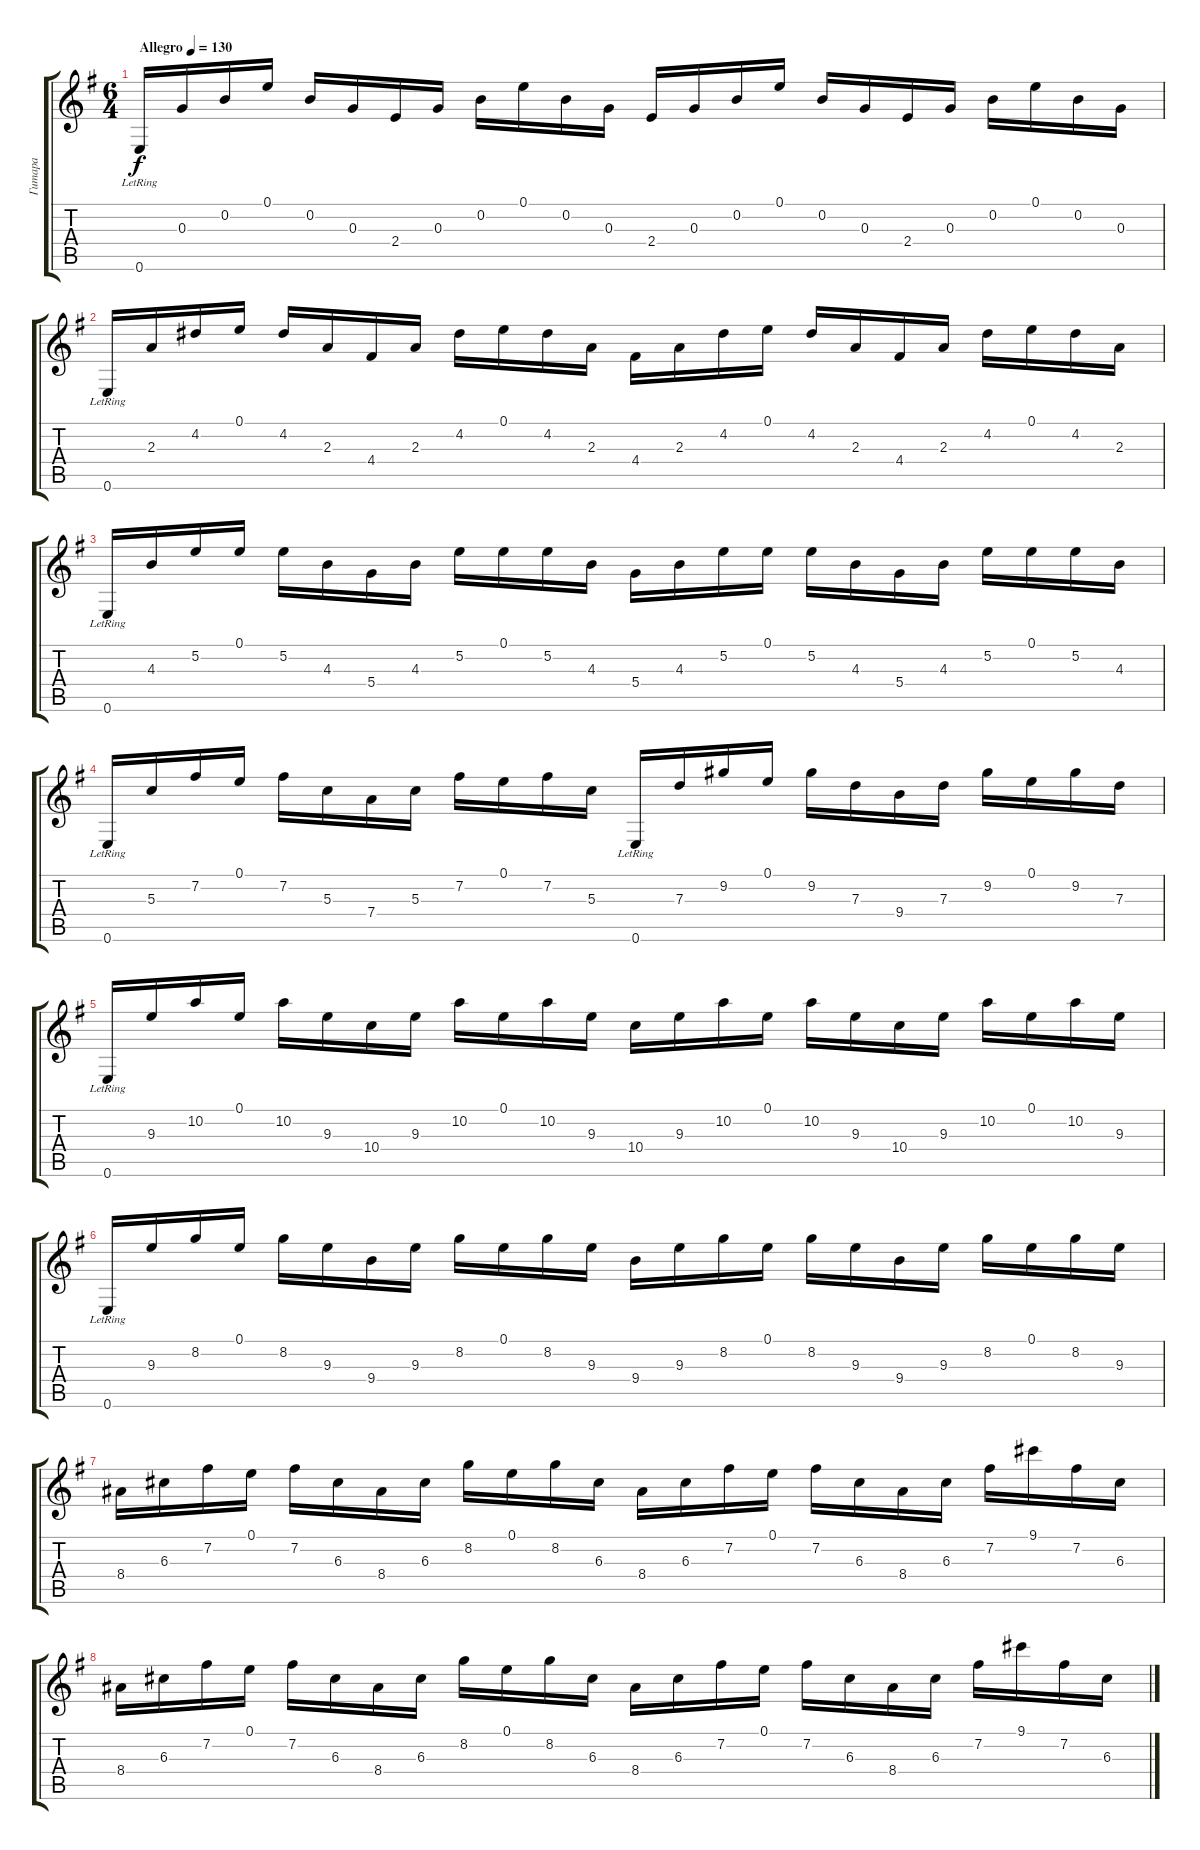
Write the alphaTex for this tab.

\track ("Гитара " "Гитара ") {instrument acousticguitarsteel}
\staff {score tabs}
\tuning (E4 B3 G3 D3 A2 E2) {hide}
\ts (6 4)
\tempo (130 "Allegro")
\clef g2
\ks g
0.6{lr}.16{dy f instrument acousticguitarsteel} 0.3.16 0.2.16 0.1.16 0.2.16 0.3.16 2.4.16 0.3.16 0.2.16 0.1.16 0.2.16 0.3.16 2.4.16 0.3.16 0.2.16 0.1.16 0.2.16 0.3.16 2.4.16 0.3.16 0.2.16 0.1.16 0.2.16 0.3.16 |
0.6{lr}.16 2.3.16 4.2.16 0.1.16 4.2.16 2.3.16 4.4.16 2.3.16 4.2.16 0.1.16 4.2.16 2.3.16 4.4.16 2.3.16 4.2.16 0.1.16 4.2.16 2.3.16 4.4.16 2.3.16 4.2.16 0.1.16 4.2.16 2.3.16 |
0.6{lr}.16 4.3.16 5.2.16 0.1.16 5.2.16 4.3.16 5.4.16 4.3.16 5.2.16 0.1.16 5.2.16 4.3.16 5.4.16 4.3.16 5.2.16 0.1.16 5.2.16 4.3.16 5.4.16 4.3.16 5.2.16 0.1.16 5.2.16 4.3.16 |
0.6{lr}.16 5.3.16 7.2.16 0.1.16 7.2.16 5.3.16 7.4.16 5.3.16 7.2.16 0.1.16 7.2.16 5.3.16 0.6{lr}.16 7.3.16 9.2.16 0.1.16 9.2.16 7.3.16 9.4.16 7.3.16 9.2.16 0.1.16 9.2.16 7.3.16 |
0.6{lr}.16 9.3.16 10.2.16 0.1.16 10.2.16 9.3.16 10.4.16 9.3.16 10.2.16 0.1.16 10.2.16 9.3.16 10.4.16 9.3.16 10.2.16 0.1.16 10.2.16 9.3.16 10.4.16 9.3.16 10.2.16 0.1.16 10.2.16 9.3.16 |
0.6{lr}.16 9.3.16 8.2.16 0.1.16 8.2.16 9.3.16 9.4.16 9.3.16 8.2.16 0.1.16 8.2.16 9.3.16 9.4.16 9.3.16 8.2.16 0.1.16 8.2.16 9.3.16 9.4.16 9.3.16 8.2.16 0.1.16 8.2.16 9.3.16 |
8.4.16 6.3.16 7.2.16 0.1.16 7.2.16 6.3.16 8.4.16 6.3.16 8.2.16 0.1.16 8.2.16 6.3.16 8.4.16 6.3.16 7.2.16 0.1.16 7.2.16 6.3.16 8.4.16 6.3.16 7.2.16 9.1.16 7.2.16 6.3.16 |
8.4.16 6.3.16 7.2.16 0.1.16 7.2.16 6.3.16 8.4.16 6.3.16 8.2.16 0.1.16 8.2.16 6.3.16 8.4.16 6.3.16 7.2.16 0.1.16 7.2.16 6.3.16 8.4.16 6.3.16 7.2.16 9.1.16 7.2.16 6.3.16
